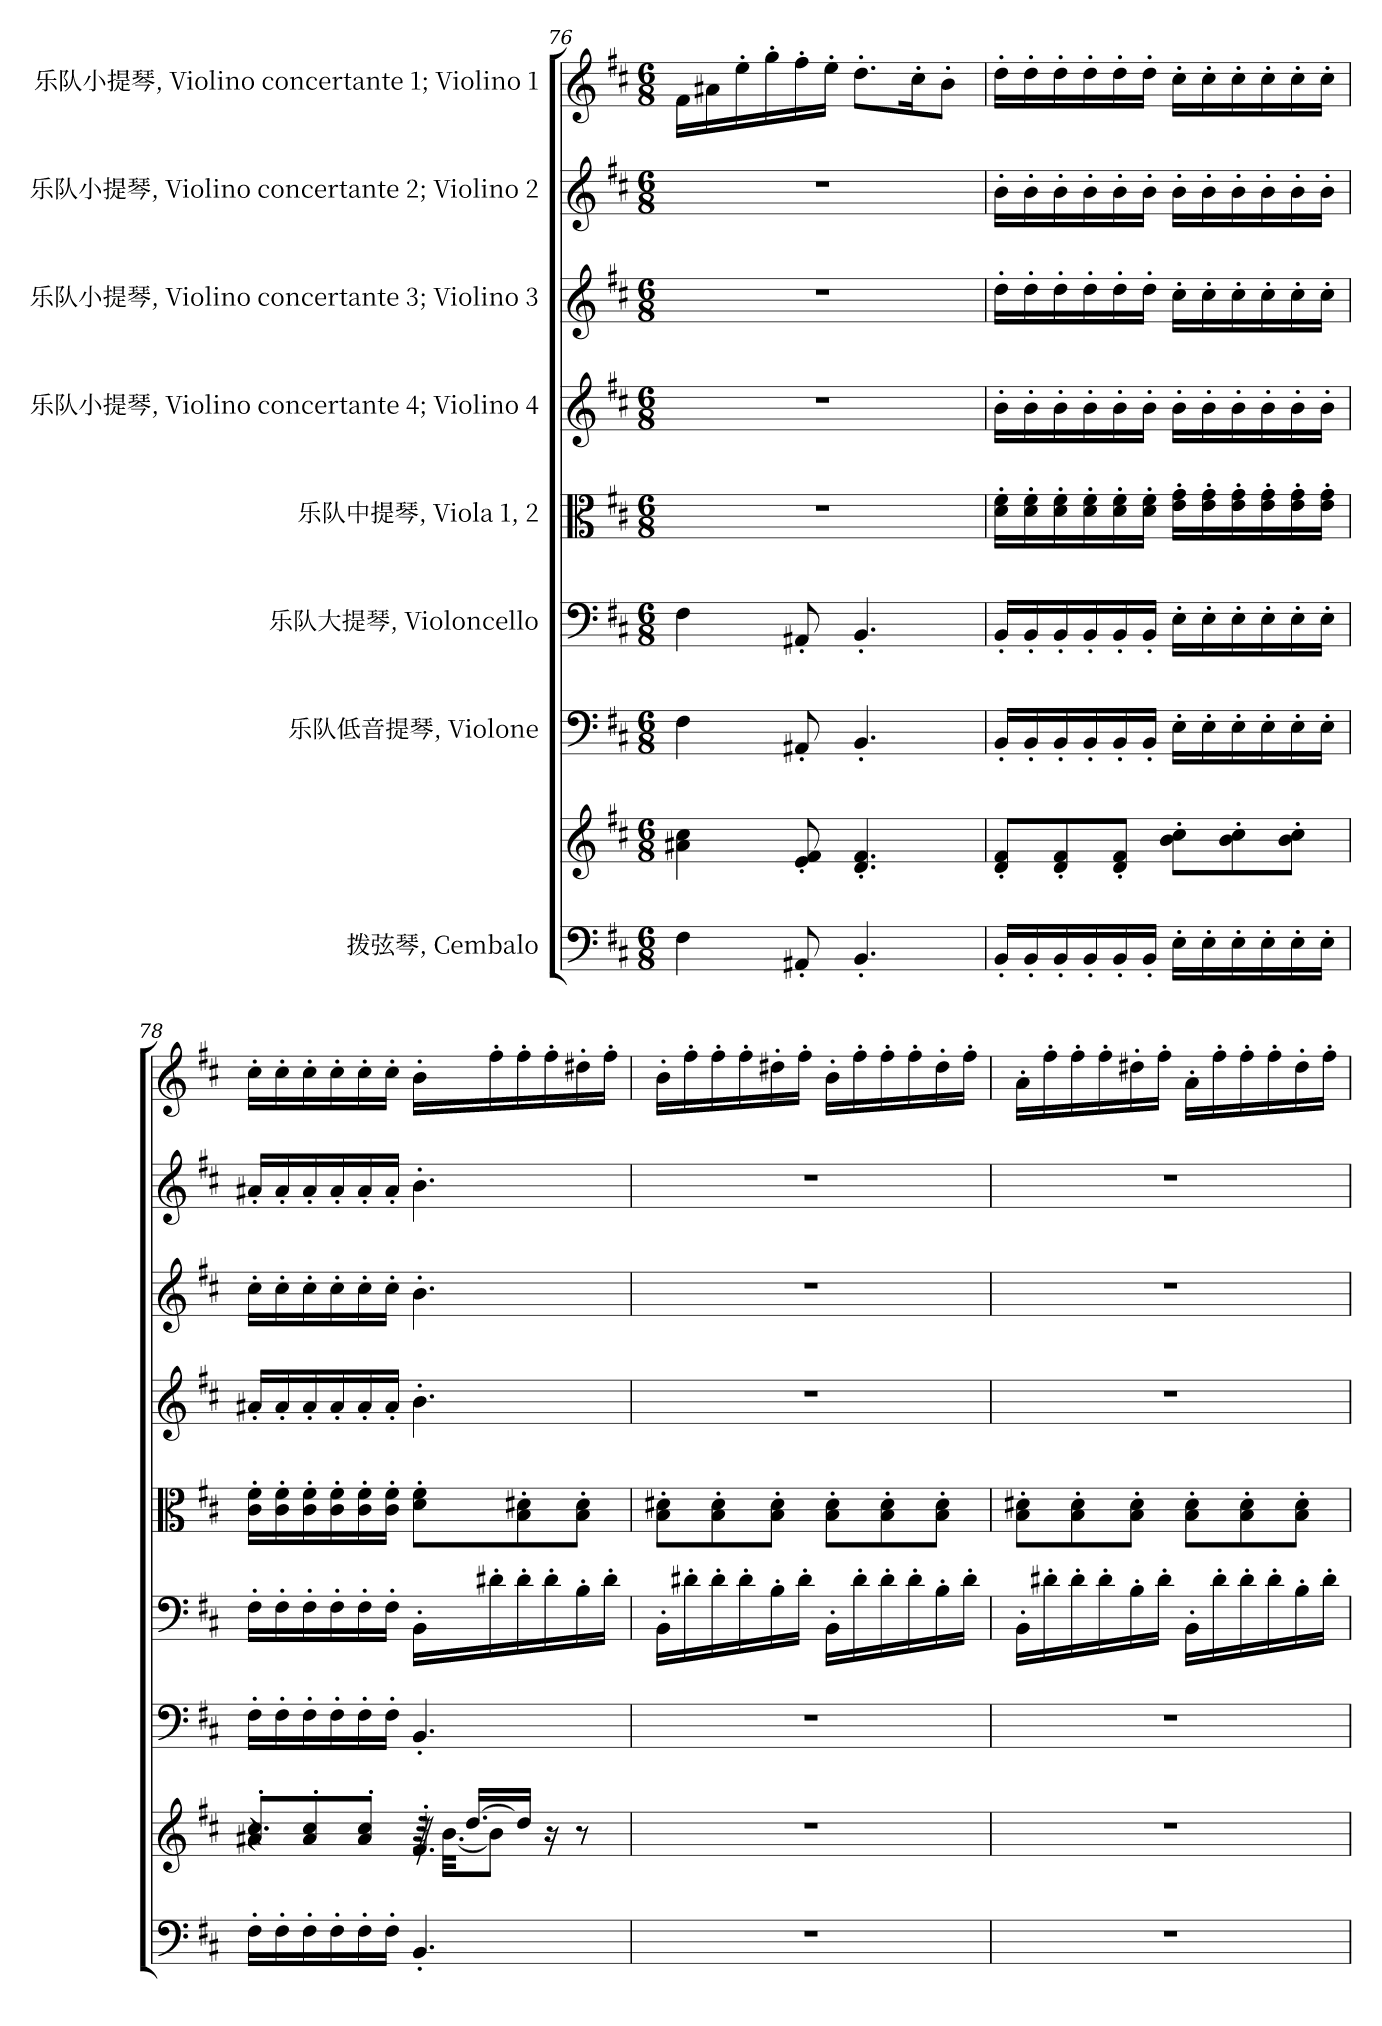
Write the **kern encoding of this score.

**kern	**kern	**kern	**kern	**kern	**kern	**kern	**kern	**kern
*part8	*part8	*part7	*part6	*part5	*part4	*part3	*part2	*part1
*staff9	*staff8	*staff7	*staff6	*staff5	*staff4	*staff3	*staff2	*staff1
*I"拨弦琴, Cembalo	*	*I"乐队低音提琴, Violone	*I"乐队大提琴, Violoncello	*I"乐队中提琴, Viola 1, 2	*I"乐队小提琴, Violino concertante 4; Violino 4	*I"乐队小提琴, Violino concertante 3; Violino 3	*I"乐队小提琴, Violino concertante 2; Violino 2	*I"乐队小提琴, Violino concertante 1; Violino 1
!!LO:PB:g=z
*clefF4	*clefG2	*clefF4	*clefF4	*clefC3	*clefG2	*clefG2	*clefG2	*clefG2
*	*	*ITrd7c12	*	*	*	*	*	*
*k[f#c#]	*k[f#c#]	*k[f#c#]	*k[f#c#]	*k[f#c#]	*k[f#c#]	*k[f#c#]	*k[f#c#]	*k[f#c#]
*M6/8	*M6/8	*M6/8	*M6/8	*M6/8	*M6/8	*M6/8	*M6/8	*M6/8
=76	=76	=76	=76	=76	=76	=76	=76	=76
4F#\	4a#X\ 4cc#\	4FF#\	4F#\	2.r	2.r	2.r	2.r	16f#\LL
.	.	.	.	.	.	.	.	16a#X\
.	.	.	.	.	.	.	.	16ee'\
.	.	.	.	.	.	.	.	16gg'\
8AA#X'/	8e/' 8f#/'	8AAA#X'/	8AA#X'/	.	.	.	.	16ff#'\
.	.	.	.	.	.	.	.	16ee'\JJ
4.BB'/	4.d/' 4.f#/'	4.BBB'/	4.BB'/	.	.	.	.	8.dd'\L
.	.	.	.	.	.	.	.	16cc#'\K
.	.	.	.	.	.	.	.	8b'\J
=77	=77	=77	=77	=77	=77	=77	=77	=77
16BB'/LL	8d/' 8f#/'L	16BBB'/LL	16BB'/LL	16d\' 16f#\'LL	16b'\LL	16dd'\LL	16b'\LL	16dd'\LL
16BB'/	.	16BBB'/	16BB'/	16d\' 16f#\'	16b'\	16dd'\	16b'\	16dd'\
16BB'/	8d/' 8f#/'	16BBB'/	16BB'/	16d\' 16f#\'	16b'\	16dd'\	16b'\	16dd'\
16BB'/	.	16BBB'/	16BB'/	16d\' 16f#\'	16b'\	16dd'\	16b'\	16dd'\
16BB'/	8d/' 8f#/'J	16BBB'/	16BB'/	16d\' 16f#\'	16b'\	16dd'\	16b'\	16dd'\
16BB'/JJ	.	16BBB'/JJ	16BB'/JJ	16d\' 16f#\'JJ	16b'\JJ	16dd'\JJ	16b'\JJ	16dd'\JJ
16E'\LL	8b\' 8cc#\'L	16EE'\LL	16E'\LL	16e\' 16g\'LL	16b'\LL	16cc#'\LL	16b'\LL	16cc#'\LL
16E'\	.	16EE'\	16E'\	16e\' 16g\'	16b'\	16cc#'\	16b'\	16cc#'\
16E'\	8b\' 8cc#\'	16EE'\	16E'\	16e\' 16g\'	16b'\	16cc#'\	16b'\	16cc#'\
16E'\	.	16EE'\	16E'\	16e\' 16g\'	16b'\	16cc#'\	16b'\	16cc#'\
16E'\	8b\' 8cc#\'J	16EE'\	16E'\	16e\' 16g\'	16b'\	16cc#'\	16b'\	16cc#'\
16E'\JJ	.	16EE'\JJ	16E'\JJ	16e\' 16g\'JJ	16b'\JJ	16cc#'\JJ	16b'\JJ	16cc#'\JJ
=78	=78	=78	=78	=78	=78	=78	=78	=78
*	*^	*	*	*	*	*	*	*
*	*	*^	*	*	*	*	*	*	*
16F#'\LL	8a#X/' 8cc#/'L	4.r	4.r	16FF#'\LL	16F#'\LL	16c#\' 16f#\'LL	16a#X'/LL	16cc#'\LL	16a#X'/LL	16cc#'\LL
16F#'\	.	.	.	16FF#'\	16F#'\	16c#\' 16f#\'	16a#'/	16cc#'\	16a#'/	16cc#'\
16F#'\	8a#/' 8cc#/'	.	.	16FF#'\	16F#'\	16c#\' 16f#\'	16a#'/	16cc#'\	16a#'/	16cc#'\
16F#'\	.	.	.	16FF#'\	16F#'\	16c#\' 16f#\'	16a#'/	16cc#'\	16a#'/	16cc#'\
16F#'\	8a#/' 8cc#/'J	.	.	16FF#'\	16F#'\	16c#\' 16f#\'	16a#'/	16cc#'\	16a#'/	16cc#'\
16F#'\JJ	.	.	.	16FF#'\JJ	16F#'\JJ	16c#\' 16f#\'JJ	16a#'/JJ	16cc#'\JJ	16a#'/JJ	16cc#'\JJ
4.BB'/	32r	64r	4.f#'/	4.BBB'/	16BB'\LL	8d\' 8f#\'L	4.b'\	4.b'\	4.b'\	16b'\LL
.	.	[32.b\KKL	.	.	.	.	.	.	.	.
.	[16.dd/LL	.	.	.	.	.	.	.	.	.
.	.	8b\J]	.	.	16d#X'\	.	.	.	.	16ff#'\
.	16dd/JJ]	.	.	.	16d#'\	8B\' 8d#X\'	.	.	.	16ff#'\
.	16r	16r	.	.	16d#'\	.	.	.	.	16ff#'\
.	8r	8r	.	.	16B'\	8B\' 8d#\'J	.	.	.	16dd#X'\
.	.	.	.	.	16d#'\JJ	.	.	.	.	16ff#'\JJ
*	*v	*v	*v	*	*	*	*	*	*	*
!!LO:PB:g=z
=79	=79	=79	=79	=79	=79	=79	=79	=79
2.r	2.r	2.r	16BB'\LL	8B\' 8d#X\'L	2.r	2.r	2.r	16b'\LL
.	.	.	16d#X'\	.	.	.	.	16ff#'\
.	.	.	16d#'\	8B\' 8d#\'	.	.	.	16ff#'\
.	.	.	16d#'\	.	.	.	.	16ff#'\
.	.	.	16B'\	8B\' 8d#\'J	.	.	.	16dd#X'\
.	.	.	16d#'\JJ	.	.	.	.	16ff#'\JJ
.	.	.	16BB'\LL	8B\' 8d#\'L	.	.	.	16b'\LL
.	.	.	16d#'\	.	.	.	.	16ff#'\
.	.	.	16d#'\	8B\' 8d#\'	.	.	.	16ff#'\
.	.	.	16d#'\	.	.	.	.	16ff#'\
.	.	.	16B'\	8B\' 8d#\'J	.	.	.	16dd#'\
.	.	.	16d#'\JJ	.	.	.	.	16ff#'\JJ
=80	=80	=80	=80	=80	=80	=80	=80	=80
2.r	2.r	2.r	16BB'\LL	8B\' 8d#X\'L	2.r	2.r	2.r	16a'\LL
.	.	.	16d#X'\	.	.	.	.	16ff#'\
.	.	.	16d#'\	8B\' 8d#\'	.	.	.	16ff#'\
.	.	.	16d#'\	.	.	.	.	16ff#'\
.	.	.	16B'\	8B\' 8d#\'J	.	.	.	16dd#X'\
.	.	.	16d#'\JJ	.	.	.	.	16ff#'\JJ
.	.	.	16BB'\LL	8B\' 8d#\'L	.	.	.	16a'\LL
.	.	.	16d#'\	.	.	.	.	16ff#'\
.	.	.	16d#'\	8B\' 8d#\'	.	.	.	16ff#'\
.	.	.	16d#'\	.	.	.	.	16ff#'\
.	.	.	16B'\	8B\' 8d#\'J	.	.	.	16dd#'\
.	.	.	16d#'\JJ	.	.	.	.	16ff#'\JJ
=	=	=	=	=	=	=	=	=
*-	*-	*-	*-	*-	*-	*-	*-	*-
